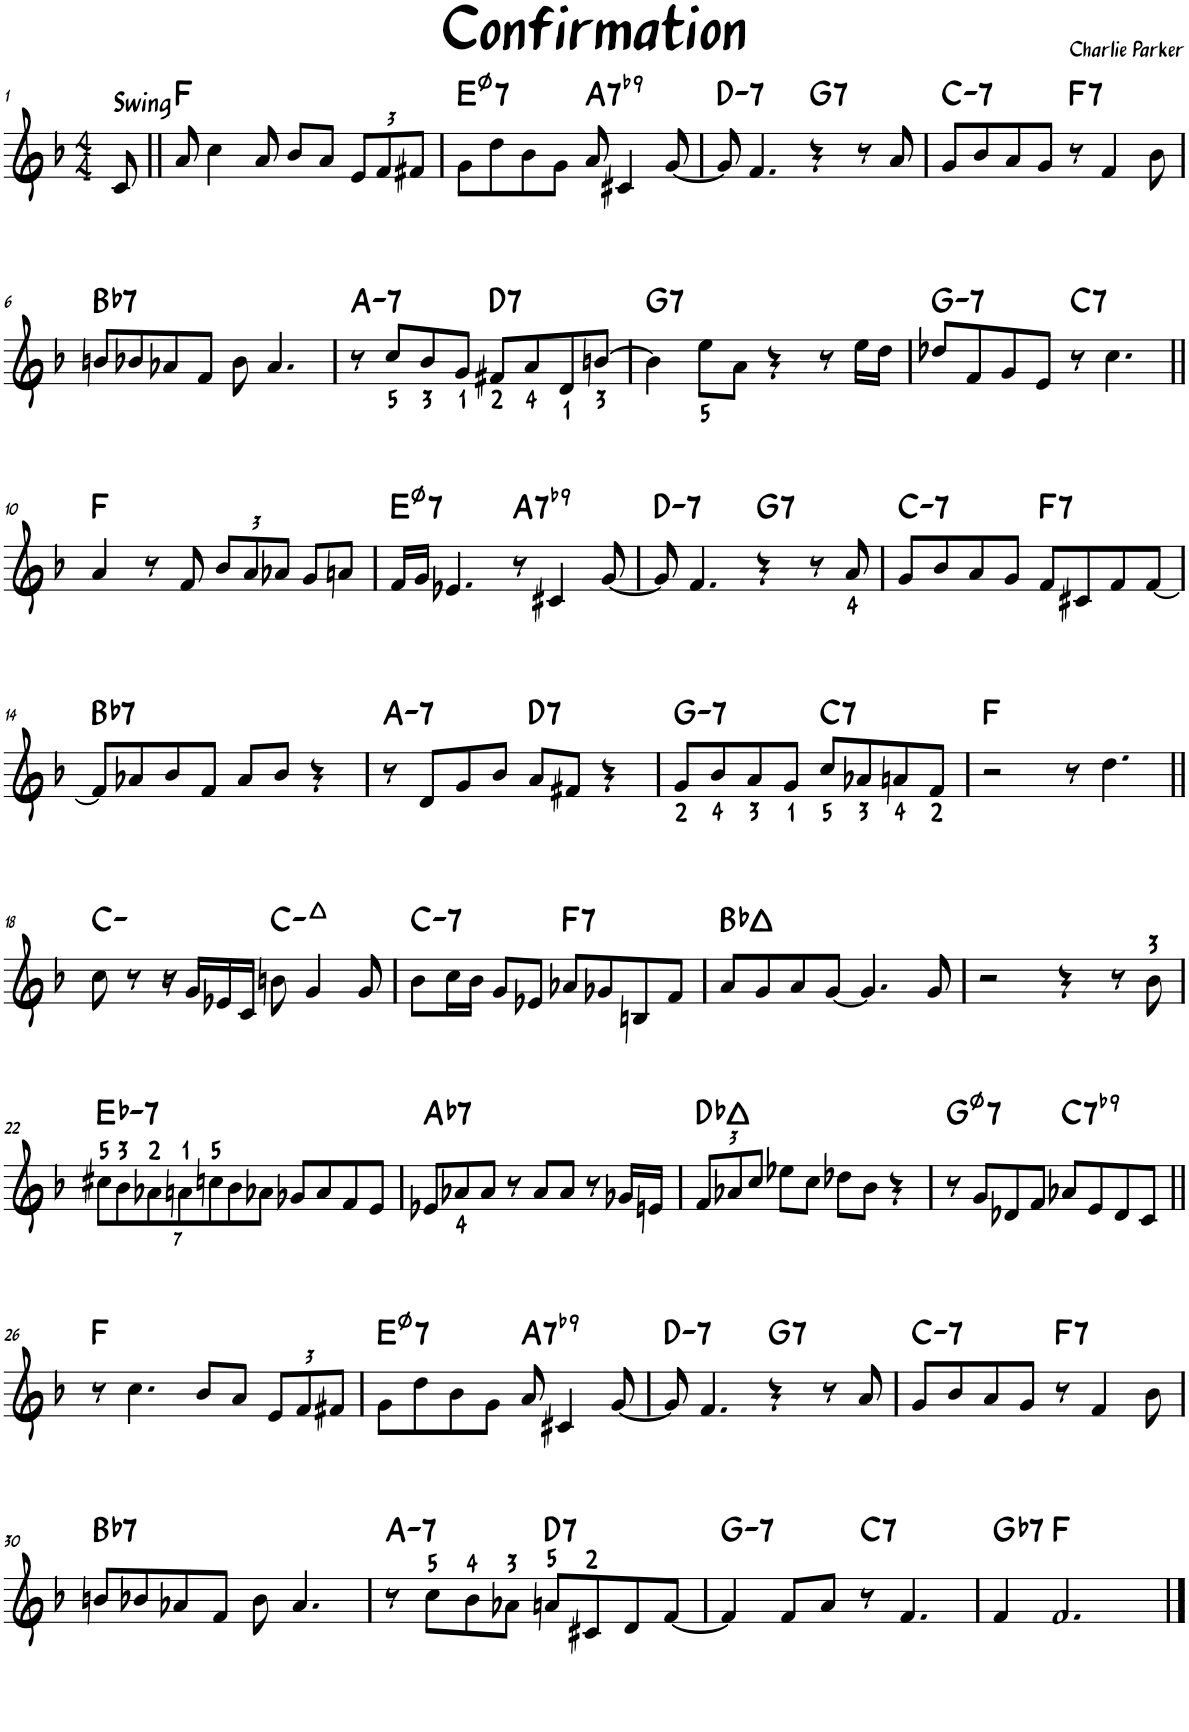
**kern	**harte
*part1	*part1
*staff1	*
*I"Piano	*
*I'Pno.	*
*clefG2	*
*k[b-]	*
*M4/4	*
=1	=1
!LO:TX:a:B:t=Swing	!
8c/	.
=2||	=2||
8a/	F:maj
4cc\	.
8a/	.
8b-/L	.
8a/J	.
*Xbrackettup	*
12e/L	.
12f/	.
12f#X/J	.
=3	=3
!	!LO:H:kt=7
8g\L	E:hdim7
8dd\	.
8b-\	.
8g\J	.
!	!LO:H:kt=7
8a/	A:7(b9)
4c#X/	.
[8g/	.
=4	=4
!	!LO:H:kt=7
8g/]	D:min7
4.f/	.
!	!LO:H:kt=7
4r	G:7
8r	.
8a/	.
=5	=5
!	!LO:H:kt=7
8g/L	C:min7
8b-/	.
8a/	.
8g/J	.
!	!LO:H:kt=7
8r	F:7
4f/	.
8b-\	.
!!LO:LB:g=z
=6	=6
!	!LO:H:kt=7
8bn/L	Bb:7
8b-X/	.
8a-X/	.
8f/J	.
8b-\	.
4.a-/	.
=7	=7
!	!LO:H:kt=7
8r	A:min7
8cc</L	.
8b-</	.
8g</J	.
!	!LO:H:kt=7
8f#X</L	D:7
8a</	.
8d</	.
[8bn</J	.
=8	=8
!	!LO:H:kt=7
4b\]	G:7
8ee<\L	.
8a\J	.
4r	.
8r	.
16ee\LL	.
16dd\JJ	.
=9	=9
!	!LO:H:kt=7
8dd-X/L	G:min7
8f/	.
8g/	.
8e/J	.
!	!LO:H:kt=7
8r	C:7
4.cc\	.
!!LO:LB:g=z
=10||	=10||
4a/	F:maj
8r	.
8f/	.
12b-/L	.
12a/	.
12a-X/J	.
8g/L	.
8an/J	.
=11	=11
!	!LO:H:kt=7
16f/LL	E:hdim7
16g/JJ	.
4.e-X/	.
!	!LO:H:kt=7
8r	A:7(b9)
4c#X/	.
[8g/	.
=12	=12
!	!LO:H:kt=7
8g/]	D:min7
4.f/	.
!	!LO:H:kt=7
4r	G:7
8r	.
8a</	.
=13	=13
!	!LO:H:kt=7
8g/L	C:min7
8b-/	.
8a/	.
8g/J	.
!	!LO:H:kt=7
8f/L	F:7
8c#X/	.
8f/	.
[8f/J	.
!!LO:LB:g=z
=14	=14
!	!LO:H:kt=7
8f/L]	Bb:7
8a-X/	.
8b-/	.
8f/J	.
8a-/L	.
8b-/J	.
4r	.
=15	=15
!	!LO:H:kt=7
8r	A:min7
8d/L	.
8g/	.
8b-/J	.
!	!LO:H:kt=7
8a/L	D:7
8f#X/J	.
4r	.
=16	=16
!	!LO:H:kt=7
8g</L	G:min7
8b-</	.
8a</	.
8g</J	.
!	!LO:H:kt=7
8cc</L	C:7
8a-X</	.
8an</	.
8f</J	.
=17	=17
2r	F:maj
8r	.
4.dd\	.
!!LO:LB:g=z
=18||	=18||
8cc\	C:min
8r	.
16r	.
16g/LL	.
16e-X/	.
16c/JJ	.
!	!LO:H:kt=^7
8bn\	C:minmaj7
4g/	.
8g/	.
=19	=19
!	!LO:H:kt=7
8b-\L	C:min7
16cc\L	.
16b-\JJ	.
8g/L	.
8e-X/J	.
!	!LO:H:kt=7
8a-X/L	F:7
8g-X/	.
8Bn/	.
8f/J	.
=20	=20
8a/L	Bb:maj
8g/	.
8a/	.
[8g/J	.
4.g/]	.
8g/	.
=21	=21
2r	.
4r	.
8r	.
8b-\	.
!!LO:LB:g=z
=22	=22
!	!LO:H:kt=7
14cc#X\L	Eb:min7
14b-\	.
14a-X\	.
14an\	.
14ccn\	.
14b-\	.
14a-X\J	.
8g-X/L	.
8a-/	.
8f/	.
8e/J	.
=23	=23
!	!LO:H:kt=7
8e-X/L	Ab:7
8a-X</	.
8a-/J	.
8r	.
8a-/L	.
8a-/J	.
8r	.
16g-X/LL	.
16en/JJ	.
=24	=24
12f/L	Db:maj
12a-X/	.
12cc/J	.
8ee-X\L	.
8cc\J	.
8dd-X\L	.
8b-\J	.
4r	.
=25	=25
!	!LO:H:kt=7
8r	G:hdim7
8g/L	.
8d-X/	.
8f/J	.
!	!LO:H:kt=7
8a-X/L	C:7(b9)
8e/	.
8d-/	.
8c/J	.
!!LO:LB:g=z
=26||	=26||
8r	F:maj
4.cc\	.
8b-/L	.
8a/J	.
12e/L	.
12f/	.
12f#X/J	.
=27	=27
!	!LO:H:kt=7
8g\L	E:hdim7
8dd\	.
8b-\	.
8g\J	.
!	!LO:H:kt=7
8a/	A:7(b9)
4c#X/	.
[8g/	.
=28	=28
!	!LO:H:kt=7
8g/]	D:min7
4.f/	.
!	!LO:H:kt=7
4r	G:7
8r	.
8a/	.
=29	=29
!	!LO:H:kt=7
8g/L	C:min7
8b-/	.
8a/	.
8g/J	.
!	!LO:H:kt=7
8r	F:7
4f/	.
8b-\	.
!!LO:LB:g=z
=30	=30
!	!LO:H:kt=7
8bn/L	Bb:7
8b-X/	.
8a-X/	.
8f/J	.
8b-\	.
4.a-/	.
=31	=31
!	!LO:H:kt=7
8r	A:min7
8cc\L	.
8b-\	.
8a-X\J	.
!	!LO:H:kt=7
8an/L	D:7
8c#X/	.
8d/	.
[8f/J	.
=32	=32
!	!LO:H:kt=7
4f/]	G:min7
8f/L	.
8a/J	.
!	!LO:H:kt=7
8r	C:7
4.f/	.
=33	=33
!	!LO:H:kt=7
4f/	Gb:7
2.f/	F:maj
==	==
*-	*-
